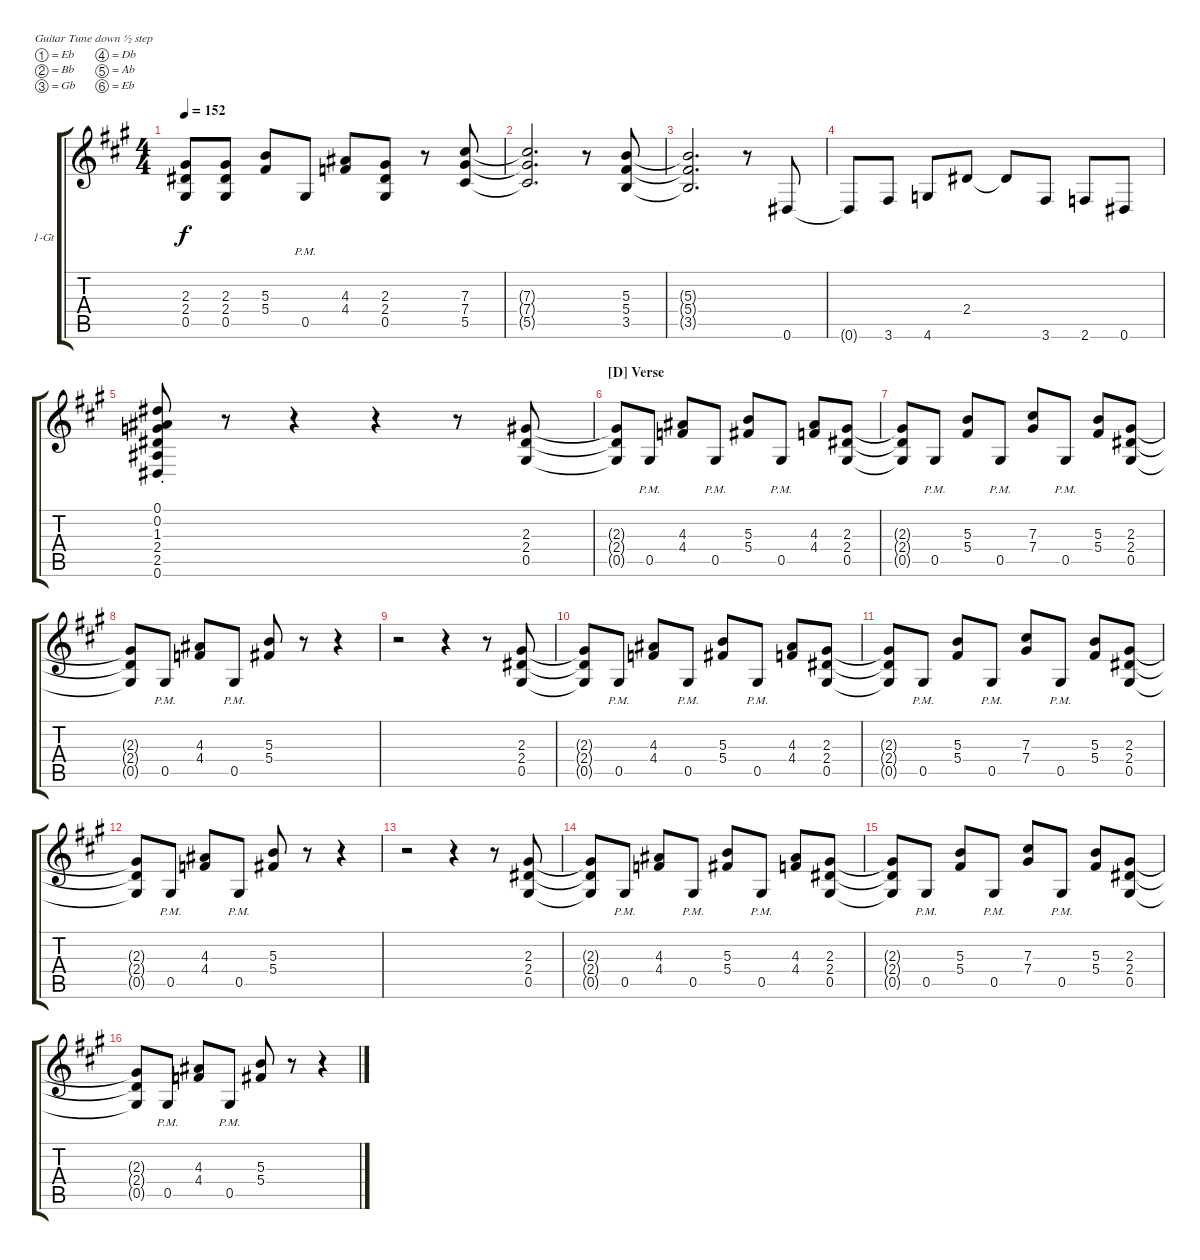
\defaultSystemsLayout 4
\bracketExtendMode groupsimilarinstruments
\firstSystemTrackNameOrientation horizontal
\otherSystemsTrackNameOrientation horizontal
\track ("Guitar 1" "1-Gt") {instrument distortionguitar}
\staff {score tabs}
\tuning (Eb4 Bb3 Gb3 Db3 Ab2 Eb2)
\ts (4 4)
\tempo 152
\clef g2
\scale
1.07062
\ks a
(0.5{t} 2.4{t} 2.3{t}).8{dy f} (0.5 2.4 2.3).8 (5.4 5.3).8 0.5{pm}.8 (4.4 4.3).8 (0.5 2.4 2.3).8 r.8 (5.5 7.4 7.3).8 |
\scale
0.929382 (5.5{t} 7.4{t} 7.3{t}).2{d} r.8 (3.5 5.4 5.3).8 |
\scale
1.07062 (3.5{t} 5.4{t} 5.3{t}).2{d} r.8 0.6.8 |
\scale
0.929382 0.6{t}.8 3.6.8 4.6.8 2.4.8 2.4{t}.8 3.6.8 2.6.8 0.6.8 |
\scale
1.07062 (0.6{st} 2.5{st} 2.4{st} 1.3{st} 0.2{st} 0.1{st}).8 r.8 r.4 r.4 r.8 (0.5 2.4 2.3).8 |
\section ("D" "Verse")
\scale
0.929382 (0.5{t} 2.4{t} 2.3{t}).8 0.5{pm}.8 (4.4 4.3).8 0.5{pm}.8 (5.4 5.3).8 0.5{pm}.8 (4.4 4.3).8 (0.5 2.4 2.3).8 |
\scale
1.07062 (0.5{t} 2.4{t} 2.3{t}).8 0.5{pm}.8 (5.4 5.3).8 0.5{pm}.8 (7.4 7.3).8 0.5{pm}.8 (5.4 5.3).8 (0.5 2.4 2.3).8 |
\scale
0.929382 (0.5{t} 2.4{t} 2.3{t}).8 0.5{pm}.8 (4.4 4.3).8 0.5{pm}.8 (5.4 5.3).8 r.8 r.4 |
\scale
1.07062 r.2 r.4 r.8 (0.5 2.4 2.3).8 |
\scale
0.929382 (0.5{t} 2.4{t} 2.3{t}).8 0.5{pm}.8 (4.4 4.3).8 0.5{pm}.8 (5.4 5.3).8 0.5{pm}.8 (4.4 4.3).8 (0.5 2.4 2.3).8 |
\scale
1.07062 (0.5{t} 2.4{t} 2.3{t}).8 0.5{pm}.8 (5.4 5.3).8 0.5{pm}.8 (7.4 7.3).8 0.5{pm}.8 (5.4 5.3).8 (0.5 2.4 2.3).8 |
\scale
0.929382 (0.5{t} 2.4{t} 2.3{t}).8 0.5{pm}.8 (4.4 4.3).8 0.5{pm}.8 (5.4 5.3).8 r.8 r.4 |
\scale
1.07062 r.2 r.4 r.8 (0.5 2.4 2.3).8 |
\scale
0.929382 (0.5{t} 2.4{t} 2.3{t}).8 0.5{pm}.8 (4.4 4.3).8 0.5{pm}.8 (5.4 5.3).8 0.5{pm}.8 (4.4 4.3).8 (0.5 2.4 2.3).8 |
\scale
1.07062 (0.5{t} 2.4{t} 2.3{t}).8 0.5{pm}.8 (5.4 5.3).8 0.5{pm}.8 (7.4 7.3).8 0.5{pm}.8 (5.4 5.3).8 (0.5 2.4 2.3).8 |
\scale
0.929382 (0.5{t} 2.4{t} 2.3{t}).8 0.5{pm}.8 (4.4 4.3).8 0.5{pm}.8 (5.4 5.3).8 r.8 r.4
